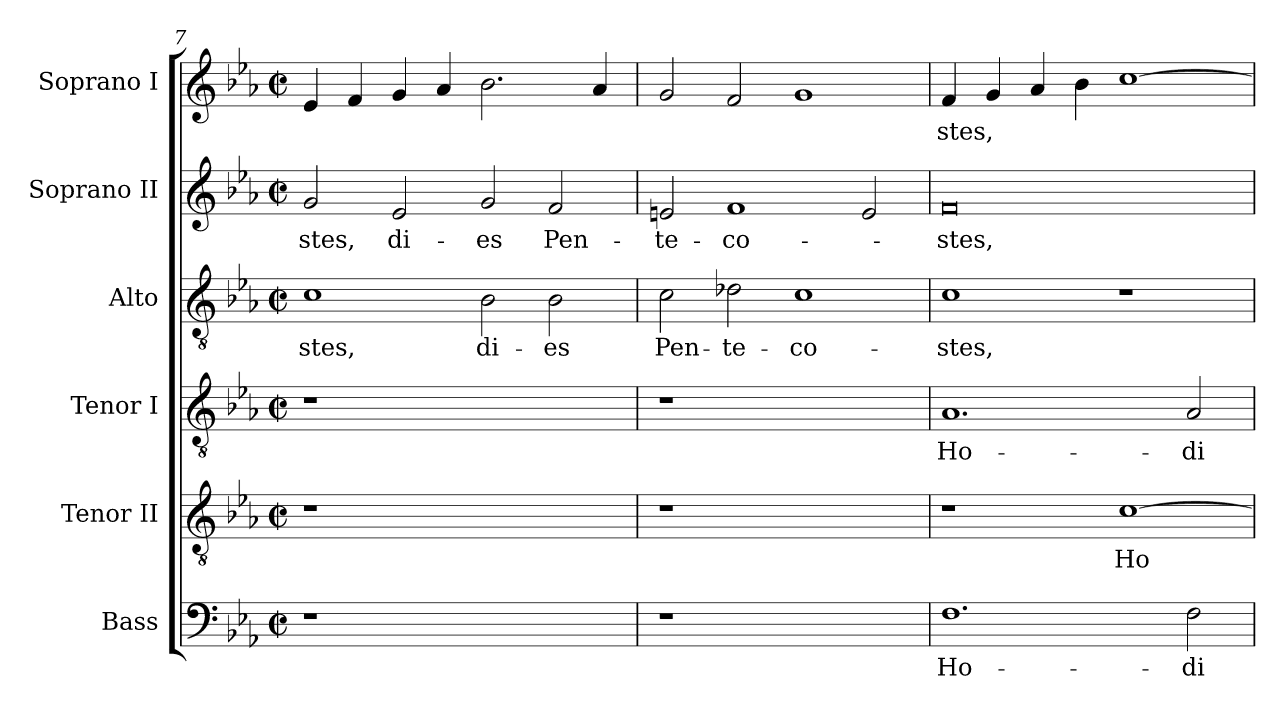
**kern	**text	**kern	**text	**kern	**text	**kern	**text	**kern	**text	**kern	**text
*part6	*part6	*part5	*part5	*part4	*part4	*part3	*part3	*part2	*part2	*part1	*part1
*staff6	*staff6	*staff5	*staff5	*staff4	*staff4	*staff3	*staff3	*staff2	*staff2	*staff1	*staff1
*I"Bass	*	*I"Tenor II	*	*I"Tenor I	*	*I"Alto	*	*I"Soprano II	*	*I"Soprano I	*
*I'B	*	*I'T II	*	*I'T I	*	*I'A	*	*I'S II	*	*I'S I	*
*clefF4	*	*clefGv2	*	*clefGv2	*	*clefGv2	*	*clefG2	*	*clefG2	*
*k[b-e-a-]	*	*k[b-e-a-]	*	*k[b-e-a-]	*	*k[b-e-a-]	*	*k[b-e-a-]	*	*k[b-e-a-]	*
*E-:	*	*E-:	*	*E-:	*	*E-:	*	*E-:	*	*E-:	*
*M2/2	*	*M2/2	*	*M2/2	*	*M2/2	*	*M2/2	*	*M2/2	*
*met(c|)	*	*met(c|)	*	*met(c|)	*	*met(c|)	*	*met(c|)	*	*met(c|)	*
=7	=7	=7	=7	=7	=7	=7	=7	=7	=7	=7	=7
!LO:N:vis=1	!	!LO:N:vis=1	!	!LO:N:vis=1	!	!	!	!	!	!	!
!	!	!	!	!	!	!	!LO:LY:b:color=#000000	!	!	!	!
!	!	!	!	!	!	!	!	!	!LO:LY:b:color=#000000	!	!
1r	.	1r	.	1r	.	1ci	-stes,	2gi/	-stes,	4e-i/	.
.	.	.	.	.	.	.	.	.	.	4fi/	.
!	!	!	!	!	!	!	!	!	!LO:LY:b:color=#000000	!	!
.	.	.	.	.	.	.	.	2e-i/	di-	4gi/	.
.	.	.	.	.	.	.	.	.	.	4a-i/	.
!	!	!	!	!	!	!	!LO:LY:b:color=#000000	!	!	!	!
!	!	!	!	!	!	!	!	!	!LO:LY:b:color=#000000	!	!
1ryy	.	1ryy	.	1ryy	.	2B-i\	di-	2gi/	-es	2.b-i\	.
!	!	!	!	!	!	!	!LO:LY:b:color=#000000	!	!	!	!
!	!	!	!	!	!	!	!	!	!LO:LY:b:color=#000000	!	!
.	.	.	.	.	.	2B-i\	-es	2fi/	Pen-	.	.
.	.	.	.	.	.	.	.	.	.	4a-i/	.
=8	=8	=8	=8	=8	=8	=8	=8	=8	=8	=8	=8
!LO:N:vis=1	!	!LO:N:vis=1	!	!LO:N:vis=1	!	!	!	!	!	!	!
!	!	!	!	!	!	!	!LO:LY:b:color=#000000	!	!	!	!
!	!	!	!	!	!	!	!	!	!LO:LY:b:color=#000000	!	!
1r	.	1r	.	1r	.	2ci\	Pen-	2eni/	-te-	2gi/	.
!	!	!	!	!	!	!	!LO:LY:b:color=#000000	!	!	!	!
!	!	!	!	!	!	!	!	!	!LO:LY:b:color=#000000	!	!
.	.	.	.	.	.	2d-Xi\	-te-	1fi	-co-	2fi/	.
!	!	!	!	!	!	!	!LO:LY:b:color=#000000	!	!	!	!
1ryy	.	1ryy	.	1ryy	.	1ci	-co-	.	.	1gi	.
.	.	.	.	.	.	.	.	2ei/	.	.	.
!!LO:PB:g=z
=9	=9	=9	=9	=9	=9	=9	=9	=9	=9	=9	=9
!	!LO:LY:b:color=#000000	!	!	!	!	!	!	!	!	!	!
!	!	!	!	!	!LO:LY:b:color=#000000	!	!	!	!	!	!
!	!	!	!	!	!	!	!LO:LY:b:color=#000000	!	!	!	!
!	!	!	!	!	!	!	!	!	!LO:LY:b:color=#000000	!	!
!	!	!	!	!	!	!	!	!	!	!	!LO:LY:b:color=#000000
1.Fi	Ho-	1r	.	1.A-i	Ho-	1ci	-stes,	0fi	-stes,	4fi/	-stes,
.	.	.	.	.	.	.	.	.	.	4gi/	.
.	.	.	.	.	.	.	.	.	.	4a-i/	.
.	.	.	.	.	.	.	.	.	.	4b-i\	.
!	!	!	!LO:LY:b:color=#000000	!	!	!	!	!	!	!	!
.	.	[>1ci	Ho-	.	.	1r	.	.	.	[>1cci	.
!	!LO:LY:b:color=#000000	!	!	!	!	!	!	!	!	!	!
!	!	!	!	!	!LO:LY:b:color=#000000	!	!	!	!	!	!
2Fi\	-di-	.	.	2A-i/	-di-	.	.	.	.	.	.
=	=	=	=	=	=	=	=	=	=	=	=
*-	*-	*-	*-	*-	*-	*-	*-	*-	*-	*-	*-
